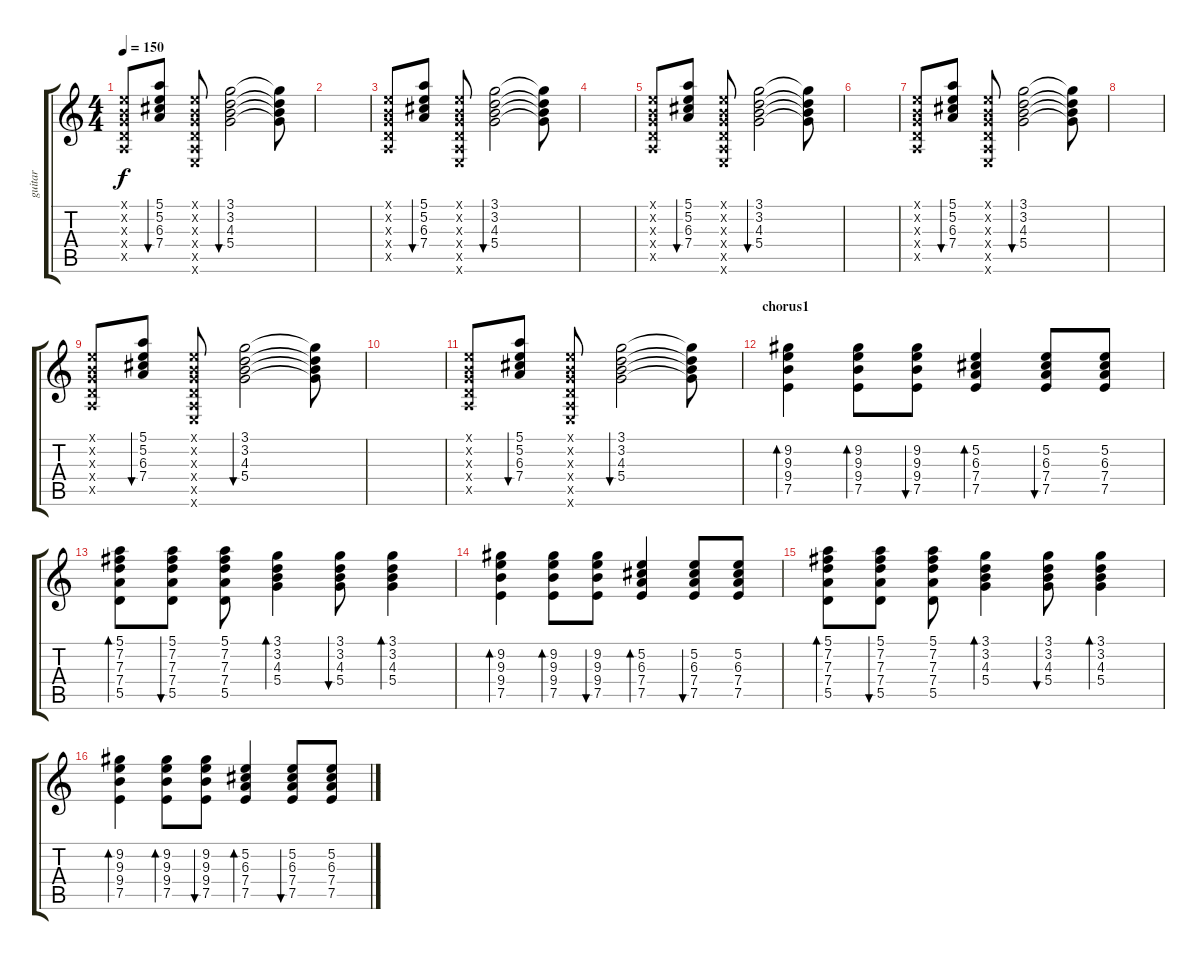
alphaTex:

\track ("guitar" "guitar") {instrument electricguitarclean}
\staff {score tabs}
\tuning (E4 B3 G3 D3 A2 E2) {hide}
\ts (4 4)
\tempo 150
\clef g2
\ks c
(0.1{x} 0.2{x} 0.3{x} 0.4{x} 0.5{x}).8{dy f} (5.1 5.2 6.3 7.4).8{bu 60} (0.1{x} 0.2{x} 0.3{x} 0.4{x} 0.5{x} 0.6{x}).8 (3.1 3.2 4.3 5.4).2{bu 60} (3.1{t} 3.2{t} 4.3{t} 5.4{t}).8 |
|
(0.1{x} 0.2{x} 0.3{x} 0.4{x} 0.5{x}).8 (5.1 5.2 6.3 7.4).8{bu 60} (0.1{x} 0.2{x} 0.3{x} 0.4{x} 0.5{x} 0.6{x}).8 (3.1 3.2 4.3 5.4).2{bu 60} (3.1{t} 3.2{t} 4.3{t} 5.4{t}).8 |
|
(0.1{x} 0.2{x} 0.3{x} 0.4{x} 0.5{x}).8 (5.1 5.2 6.3 7.4).8{bu 60} (0.1{x} 0.2{x} 0.3{x} 0.4{x} 0.5{x} 0.6{x}).8 (3.1 3.2 4.3 5.4).2{bu 60} (3.1{t} 3.2{t} 4.3{t} 5.4{t}).8 |
|
(0.1{x} 0.2{x} 0.3{x} 0.4{x} 0.5{x}).8 (5.1 5.2 6.3 7.4).8{bu 60} (0.1{x} 0.2{x} 0.3{x} 0.4{x} 0.5{x} 0.6{x}).8 (3.1 3.2 4.3 5.4).2{bu 60} (3.1{t} 3.2{t} 4.3{t} 5.4{t}).8 |
|
(0.1{x} 0.2{x} 0.3{x} 0.4{x} 0.5{x}).8 (5.1 5.2 6.3 7.4).8{bu 60} (0.1{x} 0.2{x} 0.3{x} 0.4{x} 0.5{x} 0.6{x}).8 (3.1 3.2 4.3 5.4).2{bu 60} (3.1{t} 3.2{t} 4.3{t} 5.4{t}).8 |
|
(0.1{x} 0.2{x} 0.3{x} 0.4{x} 0.5{x}).8 (5.1 5.2 6.3 7.4).8{bu 60} (0.1{x} 0.2{x} 0.3{x} 0.4{x} 0.5{x} 0.6{x}).8 (3.1 3.2 4.3 5.4).2{bu 60} (3.1{t} 3.2{t} 4.3{t} 5.4{t}).8 |
\section ("" "chorus1")
(9.2 9.3 9.4 7.5).4{bd 60} (9.2 9.3 9.4 7.5).8{bd 60} (9.2 9.3 9.4 7.5).8{bu 60} (5.2 6.3 7.4 7.5).4{bd 60} (5.2 6.3 7.4 7.5).8{bu 60} (5.2 6.3 7.4 7.5).8 |
(5.1 7.2 7.3 7.4 5.5).8{bd 60} (5.1 7.2 7.3 7.4 5.5).8{bu 60} (5.1 7.2 7.3 7.4 5.5).8 (3.1 3.2 4.3 5.4).4{bd 60} (3.1 3.2 4.3 5.4).8{bu 60} (3.1 3.2 4.3 5.4).4{bd 60} |
(9.2 9.3 9.4 7.5).4{bd 60} (9.2 9.3 9.4 7.5).8{bd 60} (9.2 9.3 9.4 7.5).8{bu 60} (5.2 6.3 7.4 7.5).4{bd 60} (5.2 6.3 7.4 7.5).8{bu 60} (5.2 6.3 7.4 7.5).8 |
(5.1 7.2 7.3 7.4 5.5).8{bd 60} (5.1 7.2 7.3 7.4 5.5).8{bu 60} (5.1 7.2 7.3 7.4 5.5).8 (3.1 3.2 4.3 5.4).4{bd 60} (3.1 3.2 4.3 5.4).8{bu 60} (3.1 3.2 4.3 5.4).4{bd 60} |
(9.2 9.3 9.4 7.5).4{bd 60} (9.2 9.3 9.4 7.5).8{bd 60} (9.2 9.3 9.4 7.5).8{bu 60} (5.2 6.3 7.4 7.5).4{bd 60} (5.2 6.3 7.4 7.5).8{bu 60} (5.2 6.3 7.4 7.5).8
